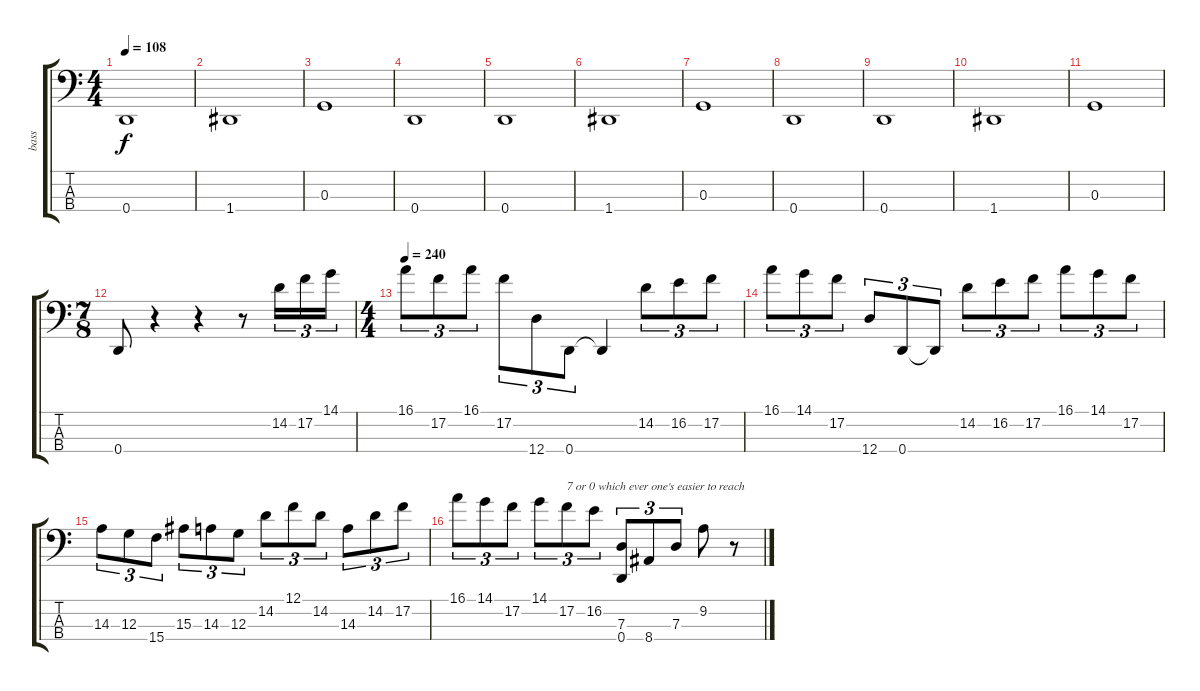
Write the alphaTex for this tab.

\track ("bass" "bass") {instrument electricbasspick}
\staff {score tabs}
\tuning (F2 C2 G1 D1) {hide}
\ts (4 4)
\tempo 108
\clef f4
\ks c
0.4.1{dy f} |
1.4.1 |
0.3.1 |
0.4.1 |
0.4.1 |
1.4.1 |
0.3.1 |
0.4.1 |
0.4.1 |
1.4.1 |
0.3.1 |
\ts (7 8)
0.4.8 r.4 r.4 r.8 14.2.16{tu (3 2)} 17.2.16{tu (3 2)} 14.1.16{tu (3 2)} |
\ts (4 4)
\tempo 240
16.1.8{tu (3 2)} 17.2.8{tu (3 2)} 16.1.8{tu (3 2)} 17.2.8{tu (3 2)} 12.4.8{tu (3 2)} 0.4.8{tu (3 2)} 0.4{t}.4 14.2.8{tu (3 2)} 16.2.8{tu (3 2)} 17.2.8{tu (3 2)} |
16.1.8{tu (3 2)} 14.1.8{tu (3 2)} 17.2.8{tu (3 2)} 12.4.8{tu (3 2)} 0.4.8{tu (3 2)} 0.4{t}.8{tu (3 2)} 14.2.8{tu (3 2)} 16.2.8{tu (3 2)} 17.2.8{tu (3 2)} 16.1.8{tu (3 2)} 14.1.8{tu (3 2)} 17.2.8{tu (3 2)} |
14.3.8{tu (3 2)} 12.3.8{tu (3 2)} 15.4.8{tu (3 2)} 15.3.8{tu (3 2)} 14.3.8{tu (3 2)} 12.3.8{tu (3 2)} 14.2.8{tu (3 2)} 12.1.8{tu (3 2)} 14.2.8{tu (3 2)} 14.3.8{tu (3 2)} 14.2.8{tu (3 2)} 17.2.8{tu (3 2)} |
16.1.8{tu (3 2)} 14.1.8{tu (3 2)} 17.2.8{tu (3 2)} 14.1.8{tu (3 2)} 17.2.8{tu (3 2) txt "7 or 0 which ever one's easier to reach"} 16.2.8{tu (3 2)} (7.3 0.4).8{tu (3 2)} 8.4.8{tu (3 2)} 7.3.8{tu (3 2)} 9.2.8 r.8
